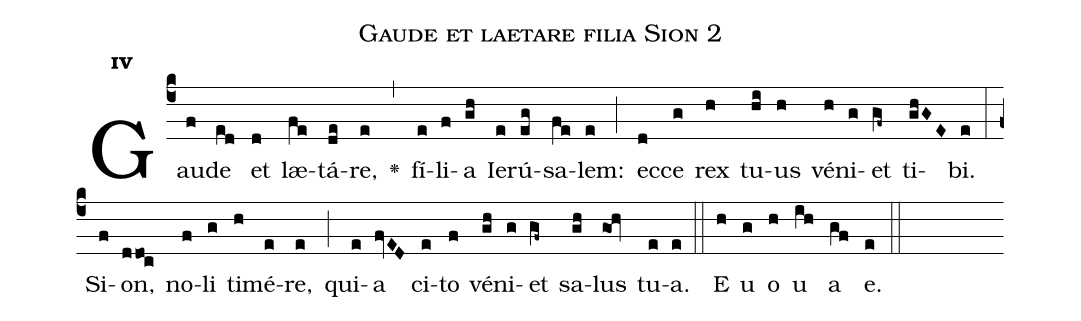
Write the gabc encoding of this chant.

name:Gaude et laetare filia Sion 2;
office-part:Antiphona;
mode:4;
%%
initial-style: 1;
name: Gaude et laetare filia Sion 2;
book: calithes.it;
occasion: Tempore Adventus cunctis Dominicis;
office-part: Officium Lectionis Ant 2;
user-notes: ;
commentary: ;
annotation: 4e;
centering-scheme: english;
fontsize: 12;
font: OFLSortsMillGoudy;
height: 11;
width: 4.5;
%%
(c4)Gau(f)de(ed) et(d) læ(fe)tá(de)re,(e) <v>\greheightstar</v>(,) fí(e)li(f)a(gh) Ie(e)rú(eg)sa(fe)lem:(e) (;) ec(d)ce(g) rex(h) tu(hi)us(h) vé(h)ni(g)et(gf~) ti(ghGE)bi.(e) (:) Si(f)on,(ddoc) no(f)li(g) ti(h)mé(e)re,(e) (;) qui(e)a(fvED) ci(e)to(f) vé(gh)ni(g)et(gf~) sa(gh)lus(goh) tu(e)a.(e) (::)
E(h) u(g) o(h) u(ih) a(gf) e.(e) (::)
